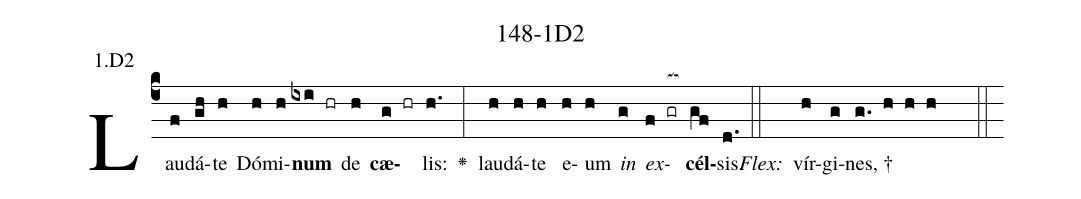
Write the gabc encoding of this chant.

name: 148-1D2;
annotation: 1.D2;
%%
(c4)Lau(f)dá(gh)te(h) Dó(h)mi(h)<b>num</b>(ixi hr) de(h) <b>cæ</b>(g hr)lis:(h.) <v>\greheightstar</v>(:) lau(h)dá(h)te(h) e(h)um(h) <i>in</i>(g) <i>ex</i>(f gr[ocb:1{])<b>cél</b>(gf[ocb:0}])sis.(d.) (::)
<i>Flex:</i>()  vír(h)gi(g)nes, †(g. h h h  ::)

%E(h) u(h) o(g) u(f) a(gf) e.(d.) (::)
